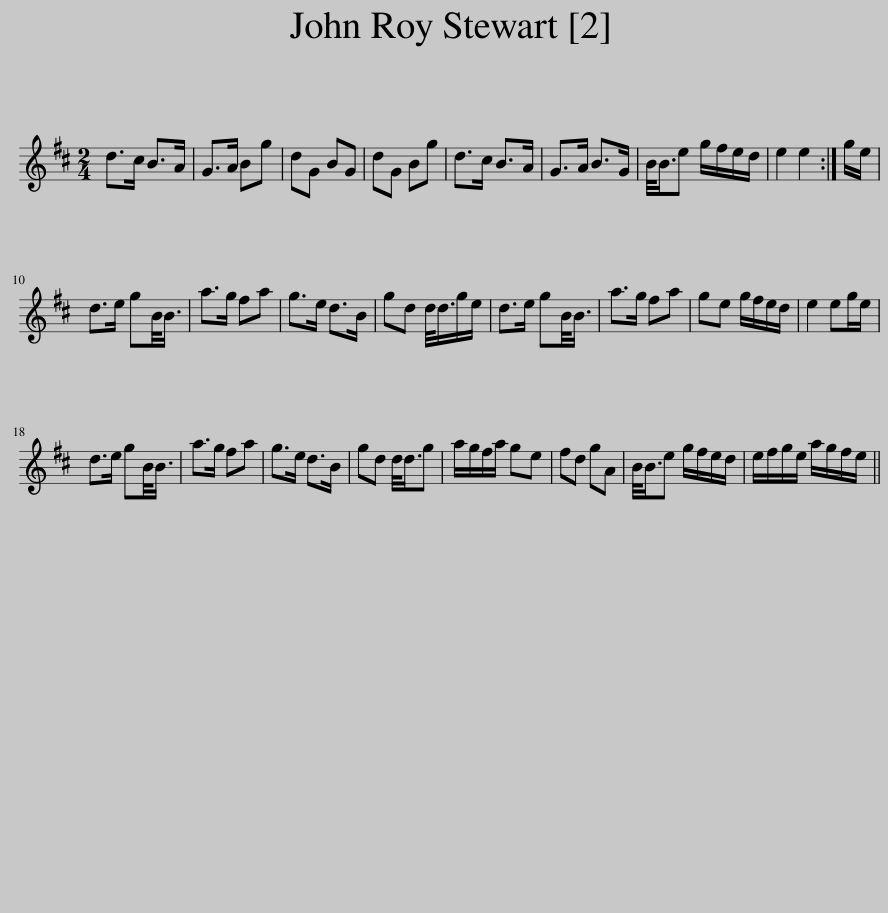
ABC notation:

X:1
L:1/8
M:2/4
I:linebreak $
K:D
V:1 treble
V:1
 d>c B>A | G>A Bg | dG BG | dG Bg | d>c B>A | %5
 G>A B>G | B/<B/e g/f/e/d/ | e2 e2 :| g/e/ |$ d>e gB/<B/ | %10
 a>g fa | g>e d>B | gd d/<d/g/e/ | d>e gB/<B/ | a>g fa | %15
 ge g/f/e/d/ | e2 eg/e/ |$ d>e gB/<B/ | a>g fa | g>e d>B | %20
 gd d/<d/g | a/g/f/a/ ge | fd gA | B/<B/e g/f/e/d/ | e/f/g/e/ a/g/f/e/ || %25
